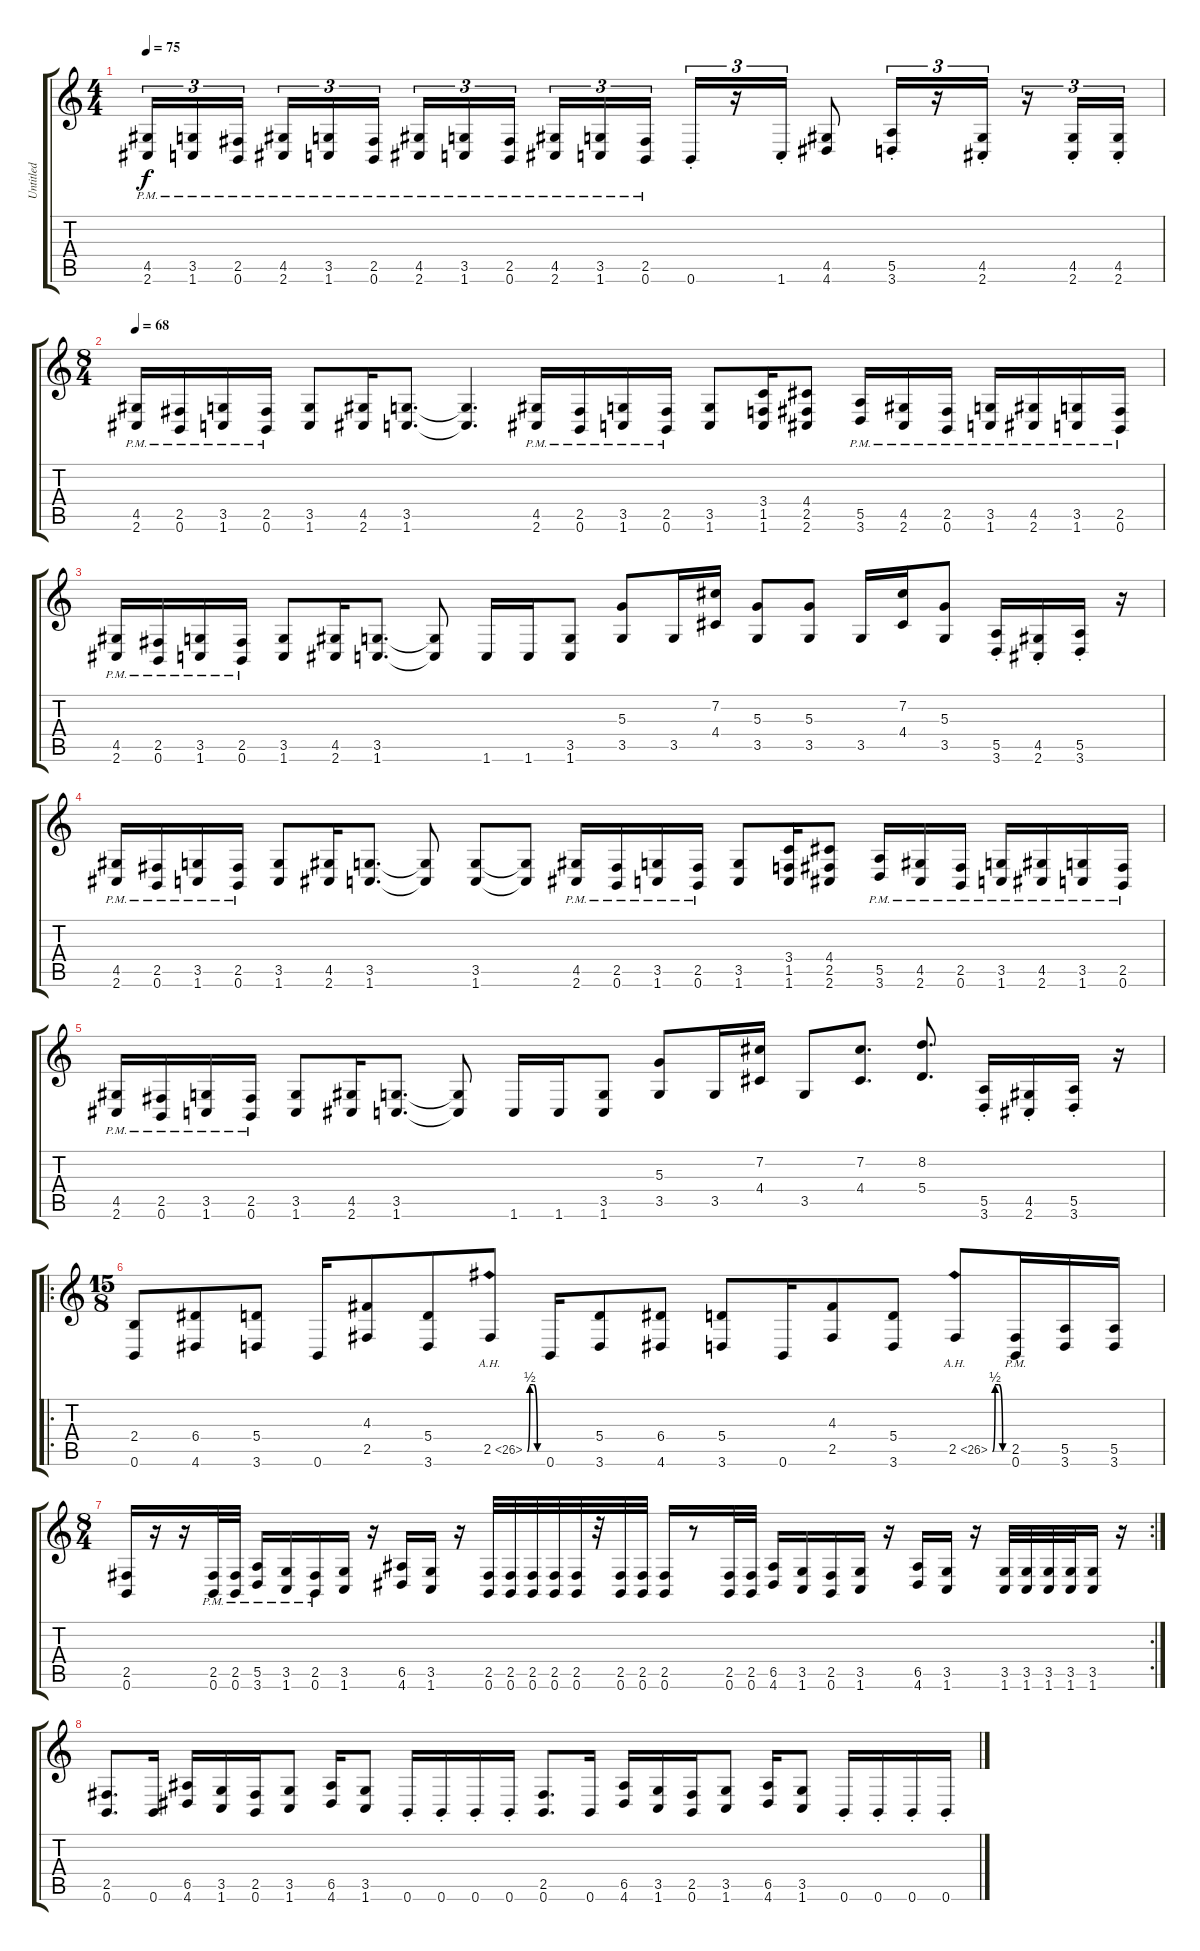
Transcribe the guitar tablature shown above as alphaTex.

\track ("Untitled" "Untitled") {instrument distortionguitar}
\staff {score tabs}
\tuning (B3 Gb3 D3 A2 E2 B1) {hide}
\ts (4 4)
\tempo 75
\clef g2
\ks c
(4.5{pm} 2.6{pm}).16{tu (3 2) dy f} (3.5{pm} 1.6{pm}).16{tu (3 2)} (2.5{pm} 0.6{pm}).16{tu (3 2) beam splitsecondary} (4.5{pm} 2.6{pm}).16{tu (3 2)} (3.5{pm} 1.6{pm}).16{tu (3 2)} (2.5{pm} 0.6{pm}).16{tu (3 2)} (4.5{pm} 2.6{pm}).16{tu (3 2)} (3.5{pm} 1.6{pm}).16{tu (3 2)} (2.5{pm} 0.6{pm}).16{tu (3 2) beam splitsecondary} (4.5{pm} 2.6{pm}).16{tu (3 2)} (3.5{pm} 1.6{pm}).16{tu (3 2)} (2.5{pm} 0.6{pm}).16{tu (3 2)} 0.6{st}.16{tu (3 2)} r.16{tu (3 2)} 1.6{st}.16{tu (3 2)} (4.5 4.6).8 (5.5{st} 3.6{st}).16{tu (3 2)} r.16{tu (3 2)} (4.5{st} 2.6{st}).16{tu (3 2)} r.16{tu (3 2)} (4.5{st} 2.6{st}).16{tu (3 2)} (4.5{st} 2.6{st}).16{tu (3 2)} |
\ts (8 4)
\tempo 68
(4.5{pm} 2.6{pm}).16 (2.5{pm} 0.6{pm}).16 (3.5{pm} 1.6{pm}).16 (2.5{pm} 0.6{pm}).16 (3.5 1.6).8 (4.5 2.6).16 (3.5 1.6).8{d} (3.5{t} 1.6{t}).4{d} (4.5{pm} 2.6{pm}).16 (2.5{pm} 0.6{pm}).16 (3.5{pm} 1.6{pm}).16 (2.5{pm} 0.6{pm}).16 (3.5 1.6).8 (3.4 1.5 1.6).16 (4.4 2.5 2.6).8 (5.5{pm} 3.6{pm}).16 (4.5{pm} 2.6{pm}).16 (2.5{pm} 0.6{pm}).16 (3.5{pm} 1.6{pm}).16 (4.5{pm} 2.6{pm}).16 (3.5{pm} 1.6{pm}).16 (2.5{pm} 0.6{pm}).16 |
(4.5{pm} 2.6{pm}).16 (2.5{pm} 0.6{pm}).16 (3.5{pm} 1.6{pm}).16 (2.5{pm} 0.6{pm}).16 (3.5 1.6).8 (4.5 2.6).16 (3.5 1.6).8{d} (3.5{t} 1.6{t}).8 1.6.16 1.6.16 (3.5 1.6).8 (5.3 3.5).8 3.5.16 (7.2 4.4).16 (5.3 3.5).8 (5.3 3.5).8 3.5.16 (7.2 4.4).16 (5.3 3.5).8 (5.5{st} 3.6{st}).16 (4.5{st} 2.6{st}).16 (5.5{st} 3.6{st}).16 r.16 |
(4.5{pm} 2.6{pm}).16 (2.5{pm} 0.6{pm}).16 (3.5{pm} 1.6{pm}).16 (2.5{pm} 0.6{pm}).16 (3.5 1.6).8 (4.5 2.6).16 (3.5 1.6).8{d} (3.5{t} 1.6{t}).8 (3.5 1.6).8 (3.5{t} 1.6{t}).8 (4.5{pm} 2.6{pm}).16 (2.5{pm} 0.6{pm}).16 (3.5{pm} 1.6{pm}).16 (2.5{pm} 0.6{pm}).16 (3.5 1.6).8 (3.4 1.5 1.6).16 (4.4 2.5 2.6).8 (5.5{pm} 3.6{pm}).16 (4.5{pm} 2.6{pm}).16 (2.5{pm} 0.6{pm}).16 (3.5{pm} 1.6{pm}).16 (4.5{pm} 2.6{pm}).16 (3.5{pm} 1.6{pm}).16 (2.5{pm} 0.6{pm}).16 |
(4.5{pm} 2.6{pm}).16 (2.5{pm} 0.6{pm}).16 (3.5{pm} 1.6{pm}).16 (2.5{pm} 0.6{pm}).16 (3.5 1.6).8 (4.5 2.6).16 (3.5 1.6).8{d} (3.5{t} 1.6{t}).8 1.6.16 1.6.16 (3.5 1.6).8 (5.3 3.5).8 3.5.16 (7.2 4.4).16 3.5.8 (7.2 4.4).8{d} (8.2 5.4).8{d} (5.5{st} 3.6{st}).16 (4.5{st} 2.6{st}).16 (5.5{st} 3.6{st}).16 r.16 |
\ro
\ts (15 8)
(2.4 0.6).8 (6.4 4.6).8 (5.4 3.6).8 0.6.16 (4.3 2.5).8 (5.4 3.6).8 2.5{be (custom 0 0 10 2 25 2 40 0 60 0) ah 24}.8 0.6.16 (5.4 3.6).8 (6.4 4.6).8 (5.4 3.6).8 0.6.16 (4.3 2.5).8 (5.4 3.6).8 2.5{be (custom 0 0 10 2 25 2 40 0 60 0) ah 24}.8 (2.5{pm} 0.6{pm}).16 (5.5 3.6).16 (5.5 3.6).16 |
\rc 2
\ts (8 4)
(2.5 0.6).16 r.16 r.16 (2.5{pm} 0.6{pm}).32 (2.5{pm} 0.6{pm}).32 (5.5{pm} 3.6{pm}).16 (3.5{pm} 1.6{pm}).16 (2.5{pm} 0.6{pm}).16 (3.5 1.6).16 r.16 (6.5 4.6).16 (3.5 1.6).16 r.16 (2.5 0.6).32 (2.5 0.6).32 (2.5 0.6).32 (2.5 0.6).32 (2.5 0.6).32 r.32 (2.5 0.6).32 (2.5 0.6).32 (2.5 0.6).16 r.8 (2.5 0.6).32 (2.5 0.6).32 (6.5 4.6).16 (3.5 1.6).16 (2.5 0.6).16 (3.5 1.6).16 r.16 (6.5 4.6).16 (3.5 1.6).16 r.16 (3.5 1.6).32 (3.5 1.6).32 (3.5 1.6).32 (3.5 1.6).32 (3.5 1.6).16 r.16 |
(2.5 0.6).8{d} 0.6.16 (6.5 4.6).16 (3.5 1.6).16 (2.5 0.6).16 (3.5 1.6).8 (6.5 4.6).16 (3.5 1.6).8 0.6{st}.16 0.6{st}.16 0.6{st}.16 0.6{st}.16 (2.5 0.6).8{d} 0.6.16 (6.5 4.6).16 (3.5 1.6).16 (2.5 0.6).16 (3.5 1.6).8 (6.5 4.6).16 (3.5 1.6).8 0.6{st}.16 0.6{st}.16 0.6{st}.16 0.6{st}.16
